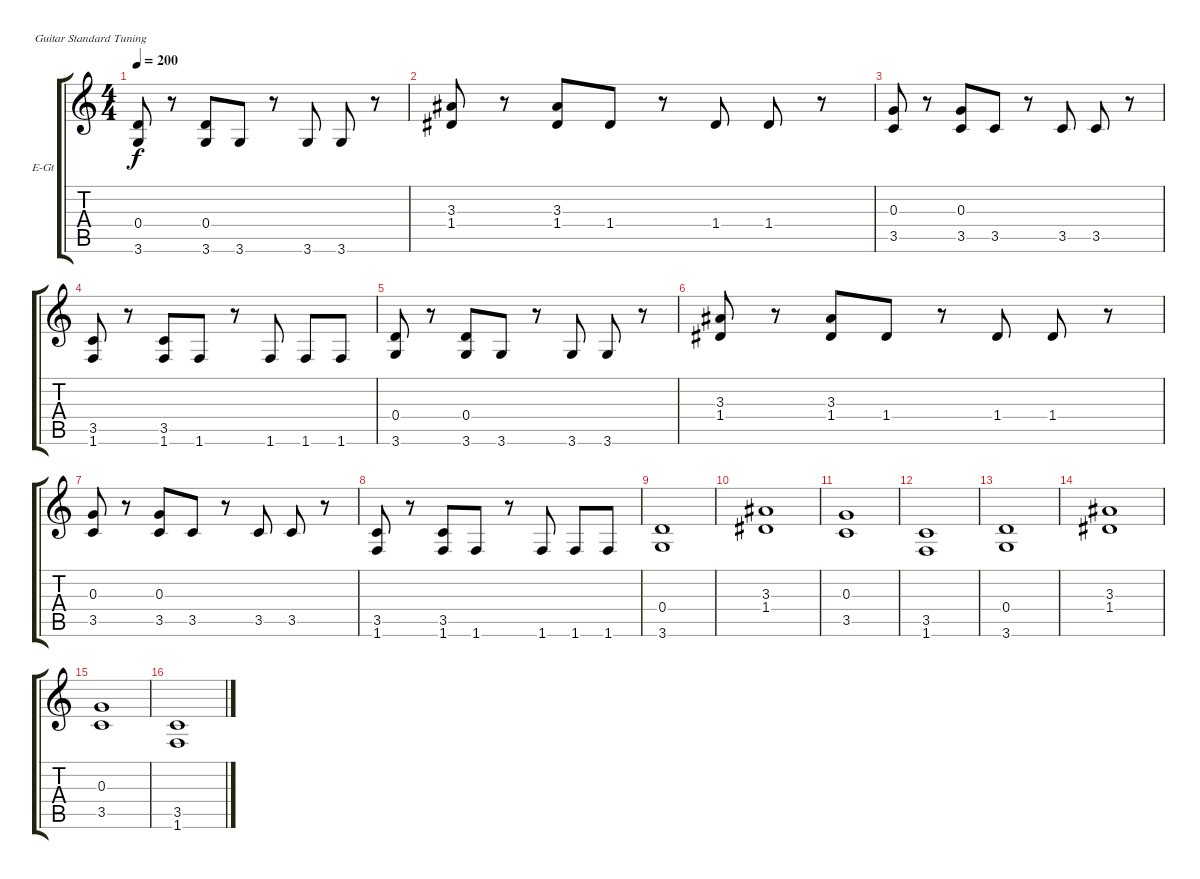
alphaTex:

\bracketExtendMode groupsimilarinstruments
\firstSystemTrackNameOrientation horizontal
\otherSystemsTrackNameOrientation horizontal
\track ("Дисторшн" "E-Gt") {instrument distortionguitar}
\staff {score tabs}
\tuning (E4 B3 G3 D3 A2 E2)
\ts (4 4)
\tempo 200
\clef g2
\ks c
(0.4 3.6).8{dy f} r.8 (0.4 3.6).8 3.6.8 r.8 3.6.8 3.6.8 r.8 |
(3.3 1.4).8 r.8 (3.3 1.4).8 1.4.8 r.8 1.4.8 1.4.8 r.8 |
(0.3 3.5).8 r.8 (0.3 3.5).8 3.5.8 r.8 3.5.8 3.5.8 r.8 |
(3.5 1.6).8 r.8 (3.5 1.6).8 1.6.8 r.8 1.6.8 1.6.8 1.6.8 |
(0.4 3.6).8 r.8 (0.4 3.6).8 3.6.8 r.8 3.6.8 3.6.8 r.8 |
(3.3 1.4).8 r.8 (3.3 1.4).8 1.4.8 r.8 1.4.8 1.4.8 r.8 |
(0.3 3.5).8 r.8 (0.3 3.5).8 3.5.8 r.8 3.5.8 3.5.8 r.8 |
(3.5 1.6).8 r.8 (3.5 1.6).8 1.6.8 r.8 1.6.8 1.6.8 1.6.8 |
(0.4 3.6).1 |
(3.3 1.4).1 |
(0.3 3.5).1 |
(3.5 1.6).1 |
(0.4 3.6).1 |
(3.3 1.4).1 |
(0.3 3.5).1 |
(3.5 1.6).1
